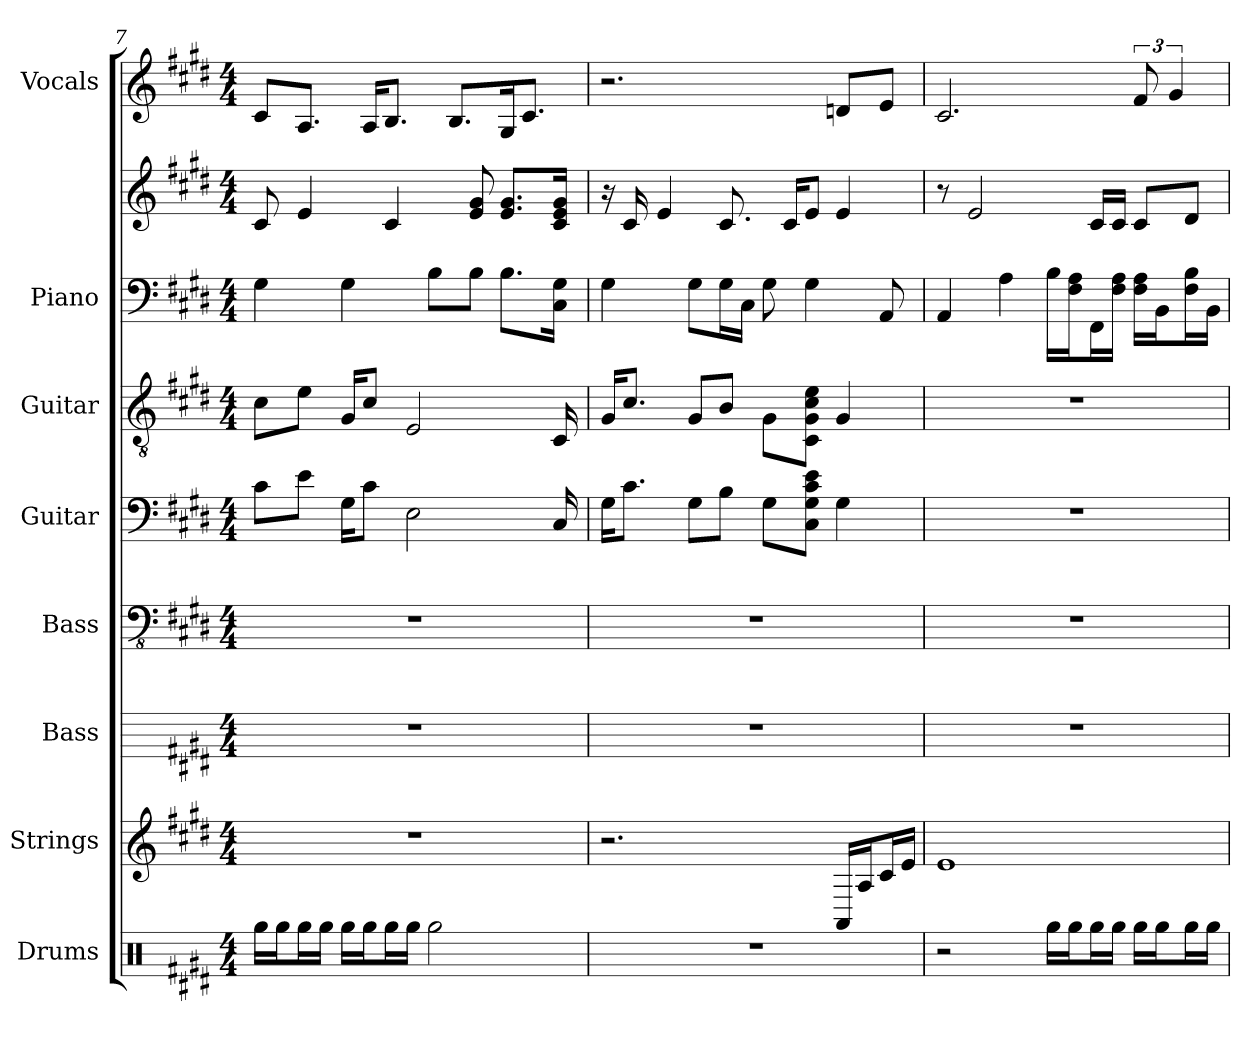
**kern	**kern	**kern	**kern	**kern	**kern	**kern	**kern	**kern
*part8	*part7	*part6	*part5	*part4	*part3	*part2	*part2	*part1
*staff9	*staff8	*staff7	*staff6	*staff5	*staff4	*staff3	*staff2	*staff1
*I"Drums	*I"Strings	*I"Bass	*I"Bass	*I"Guitar	*I"Guitar	*I"Piano	*	*I"Vocals
*clefX	*clefG2	*	*clefFv4	*	*clefGv2	*clefF4	*clefG2	*clefG2
*k[f#c#g#d#]	*k[f#c#g#d#]	*k[f#c#g#d#]	*k[f#c#g#d#]	*k[f#c#g#d#]	*k[f#c#g#d#]	*k[f#c#g#d#]	*k[f#c#g#d#]	*k[f#c#g#d#]
*E:	*E:	*E:	*E:	*E:	*E:	*E:	*E:	*E:
*M4/4	*M4/4	*M4/4	*M4/4	*M4/4	*M4/4	*M4/4	*M4/4	*M4/4
=7	=7	=7	=7	=7	=7	=7	=7	=7
16RggLL	1r	1r	1r	8c#L	8c#\L	4G#	8c#	8c#/L
16RggJ	.	.	.	.	.	.	.	.
16RggL	.	.	.	8eJ	8e\J	.	4e	8.A/J
16RggJJ	.	.	.	.	.	.	.	.
16RggLL	.	.	.	16G#KL	16G#/KL	4G#	.	.
16RggJ	.	.	.	8c#J	8c#/J	.	.	16A/KL
16RggL	.	.	.	.	.	.	4c#	8.B/J
16RggJJ	.	.	.	2E	2E	.	.	.
2Rgg	.	.	.	.	.	8B\L	.	.
.	.	.	.	.	.	.	.	8.B/L
.	.	.	.	.	.	8B\J	8e 8g#	.
.	.	.	.	.	.	8.B\L	8.e/ 8.g#/L	16G#/K
.	.	.	.	.	.	.	.	8.c#/J
.	.	.	.	16C#	16C#	16C#\ 16G#\Jk	16c#/ 16e/ 16g#/Jk	.
=8	=8	=8	=8	=8	=8	=8	=8	=8
1r	2.r	1r	1r	16G#KL	16G#/KL	4G#	16r	2.r
.	.	.	.	8.c#J	8.c#/J	.	16c#	.
.	.	.	.	.	.	.	4e	.
.	.	.	.	8G#L	8G#/L	8G#\L	.	.
.	.	.	.	8BJ	8B/J	16G#\L	8.c#	.
.	.	.	.	.	.	16C#\JJ	.	.
.	.	.	.	8G#L	8G#\L	8G#	.	.
.	.	.	.	.	.	.	16c#/KL	.
.	.	.	.	8C#\ 8G#\ 8c#\ 8e\J	8C#\ 8G#\ 8c#\ 8e\J	4G#	8e/J	.
.	16AA/LL	.	.	4G#	4G#	.	4e	8d/L
.	16A/J	.	.	.	.	.	.	.
.	16c#/L	.	.	.	.	8AA	.	8e/J
.	16e/JJ	.	.	.	.	.	.	.
=9	=9	=9	=9	=9	=9	=9	=9	=9
2r	1e	1r	1r	1r	1r	4AA	8r	2.c#
.	.	.	.	.	.	.	2e	.
.	.	.	.	.	.	4A	.	.
16RggLL	.	.	.	.	.	16B\LL	.	.
16RggJ	.	.	.	.	.	16F#\ 16A\J	.	.
16RggL	.	.	.	.	.	16FF#\L	16c#/LL	.
16RggJJ	.	.	.	.	.	16F#\ 16A\JJ	16c#/JJ	.
16RggLL	.	.	.	.	.	16F#\ 16A\LL	8c#/L	12f#
16RggJ	.	.	.	.	.	16BB\J	.	.
.	.	.	.	.	.	.	.	6g#
16RggL	.	.	.	.	.	16F#\ 16B\L	8d#/J	.
16RggJJ	.	.	.	.	.	16BB\JJ	.	.
=	=	=	=	=	=	=	=	=
*-	*-	*-	*-	*-	*-	*-	*-	*-
